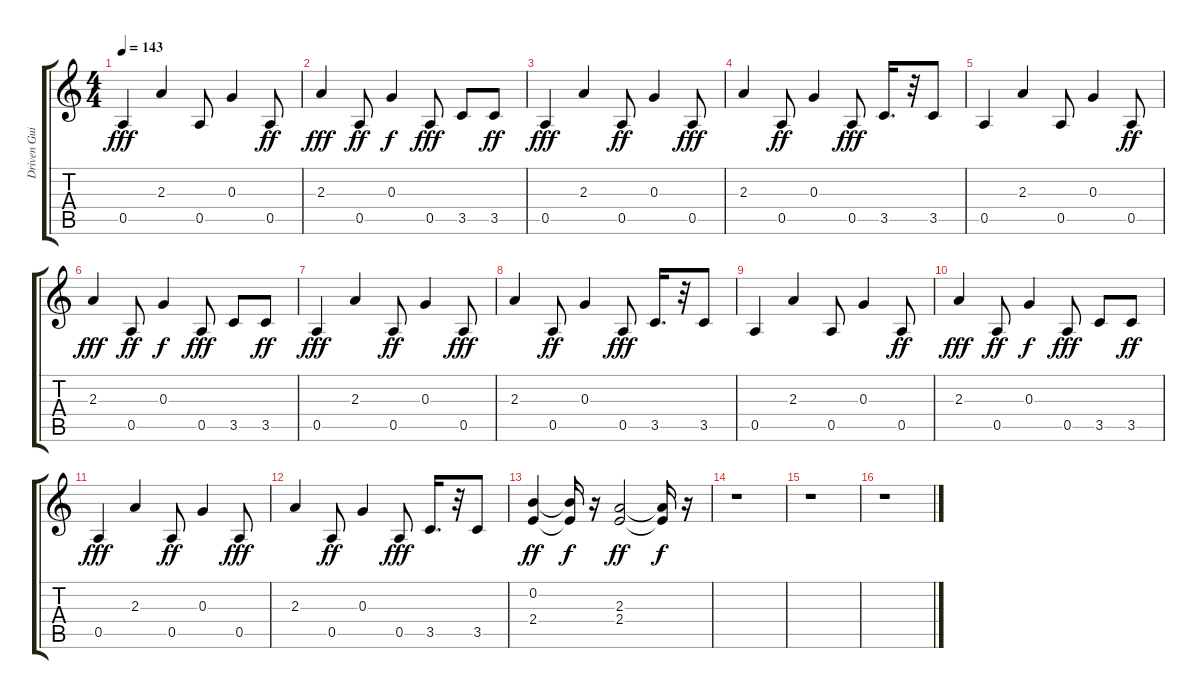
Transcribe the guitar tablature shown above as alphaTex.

\track ("Driven Guitar       " "Driven Gui") {instrument overdrivenguitar}
\staff {score tabs}
\tuning (E4 B3 G3 D3 A2 E2) {hide}
\ts (4 4)
\tempo 143
\clef g2
\ks c
0.5.4{dy fff} 2.3.4 0.5.8 0.3.4 0.5.8{dy ff} |
2.3.4{dy fff} 0.5.8{dy ff} 0.3.4{dy f} 0.5.8{dy fff} 3.5.8 3.5.8{dy ff} |
0.5.4{dy fff} 2.3.4 0.5.8{dy ff} 0.3.4 0.5.8{dy fff} |
2.3.4 0.5.8{dy ff} 0.3.4 0.5.8{dy fff} 3.5.16{d} r.32 3.5.8 |
0.5.4 2.3.4 0.5.8 0.3.4 0.5.8{dy ff} |
2.3.4{dy fff} 0.5.8{dy ff} 0.3.4{dy f} 0.5.8{dy fff} 3.5.8 3.5.8{dy ff} |
0.5.4{dy fff} 2.3.4 0.5.8{dy ff} 0.3.4 0.5.8{dy fff} |
2.3.4 0.5.8{dy ff} 0.3.4 0.5.8{dy fff} 3.5.16{d} r.32 3.5.8 |
0.5.4 2.3.4 0.5.8 0.3.4 0.5.8{dy ff} |
2.3.4{dy fff} 0.5.8{dy ff} 0.3.4{dy f} 0.5.8{dy fff} 3.5.8 3.5.8{dy ff} |
0.5.4{dy fff} 2.3.4 0.5.8{dy ff} 0.3.4 0.5.8{dy fff} |
2.3.4 0.5.8{dy ff} 0.3.4 0.5.8{dy fff} 3.5.16{d} r.32 3.5.8 |
(0.2 2.4).4{dy ff} (0.2{t} 2.4{t}).16{dy f} r.16 (2.3 2.4).2{dy ff} (2.3{t} 2.4{t}).16{dy f} r.16 |
r.1 |
r.1 |
r.1
